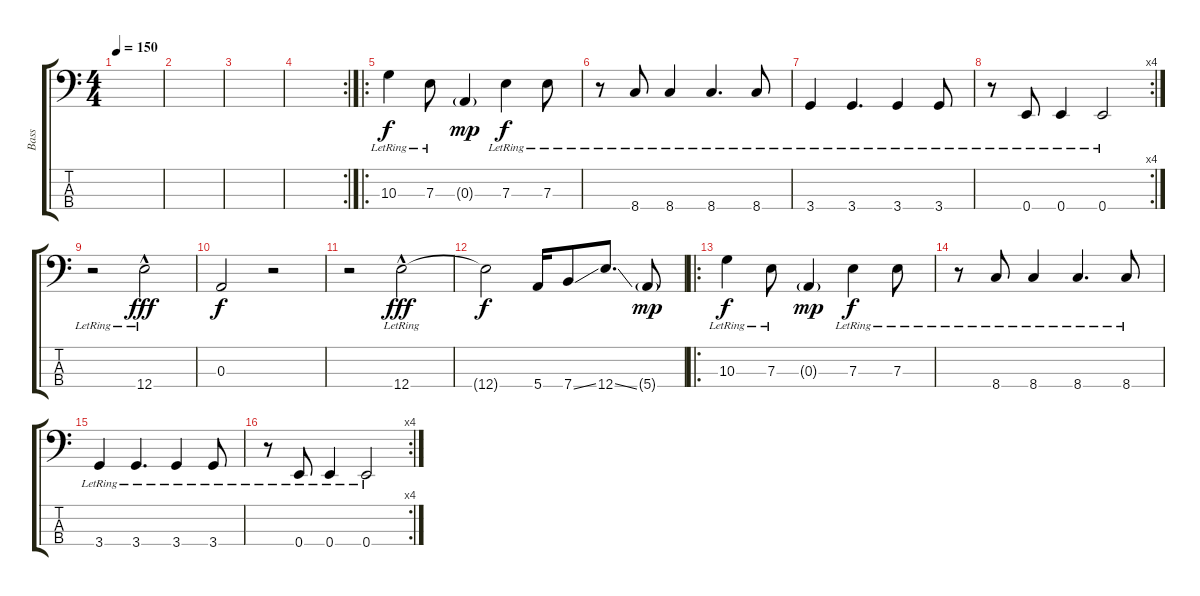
\track ("Bass" "Bass") {instrument electricbassfinger}
\staff {score tabs}
\tuning (G2 D2 A1 E1) {hide}
\ts (4 4)
\tempo 150
\clef f4
\ks c
|
|
|
\rc 2
|
\ro
10.3{lr}.4 7.3{lr}.8 0.3{g}.4{dy mp} 7.3{lr}.4{dy f} 7.3{lr}.8 |
r.8 8.4{lr}.8 8.4{lr}.4 8.4{lr}.4{d} 8.4{lr}.8 |
3.4{lr}.4 3.4{lr}.4{d} 3.4{lr}.4 3.4{lr}.8 |
\rc 4
r.8 0.4{lr}.8 0.4{lr}.4 0.4{lr}.2 |
r.2 12.4{hac lr}.2{dy fff} |
0.3.2{dy f} r.2 |
r.2 12.4{hac lr}.2{dy fff} |
12.4{t}.2{dy f} 5.4.16 7.4{ss}.8 12.4{ss}.8{d} 5.4{g}.8{dy mp} |
\ro
10.3{lr}.4{dy f} 7.3{lr}.8 0.3{g}.4{dy mp} 7.3{lr}.4{dy f} 7.3{lr}.8 |
r.8 8.4{lr}.8 8.4{lr}.4 8.4{lr}.4{d} 8.4{lr}.8 |
3.4{lr}.4 3.4{lr}.4{d} 3.4{lr}.4 3.4{lr}.8 |
\rc 4
r.8 0.4{lr}.8 0.4{lr}.4 0.4{lr}.2
